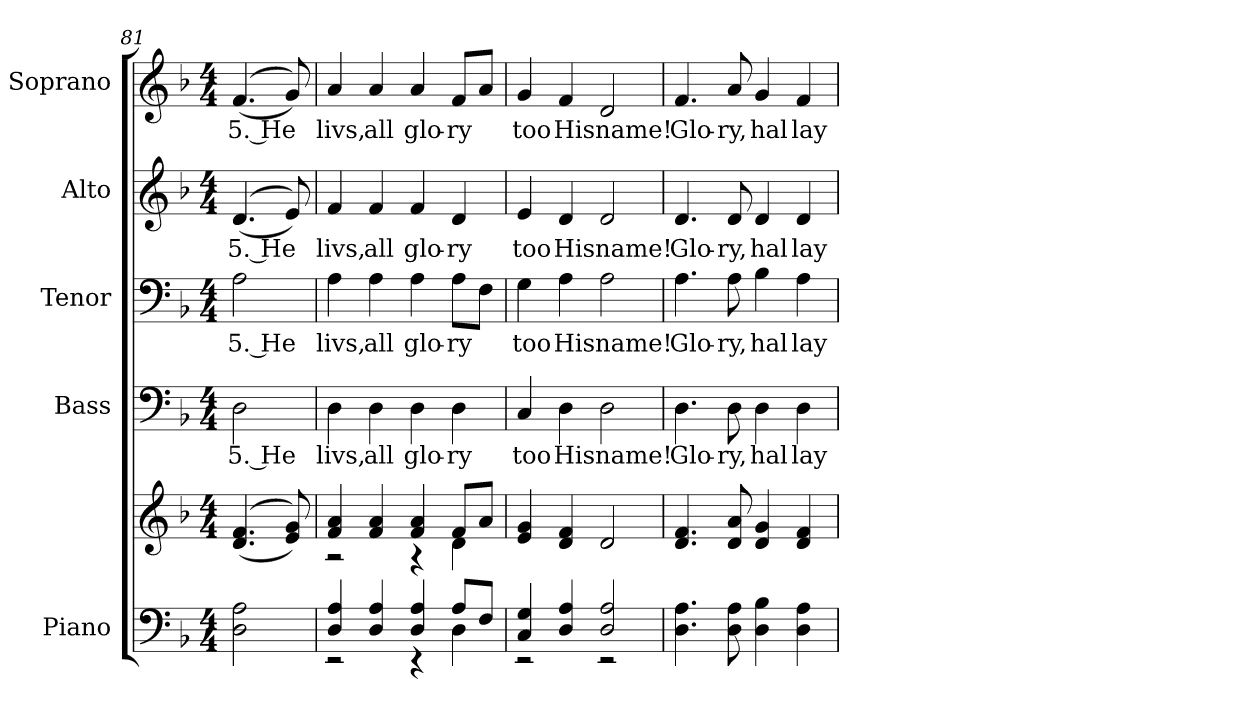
**kern	**kern	**kern	**text	**kern	**text	**kern	**text	**kern	**text
*part5	*part5	*part4	*part4	*part3	*part3	*part2	*part2	*part1	*part1
*staff6	*staff5	*staff4	*staff4	*staff3	*staff3	*staff2	*staff2	*staff1	*staff1
*I"Piano	*	*I"Bass	*	*I"Tenor	*	*I"Alto	*	*I"Soprano	*
*I'Pno.	*	*I'B.	*	*I'T.	*	*I'A.	*	*I'S.	*
*clefF4	*clefG2	*clefF4	*	*clefF4	*	*clefG2	*	*clefG2	*
*k[b-]	*k[b-]	*k[b-]	*	*k[b-]	*	*k[b-]	*	*k[b-]	*
*d:	*d:	*d:	*	*d:	*	*d:	*	*d:	*
*M4/4	*M4/4	*M4/4	*	*M4/4	*	*M4/4	*	*M4/4	*
=81	=81	=81	=81	=81	=81	=81	=81	=81	=81
!	!	!	!LO:LY:b:color=#000000	!	!	!	!	!	!
!	!	!	!	!	!LO:LY:b:color=#000000	!	!	!	!
!	!	!	!	!	!	!	!LO:LY:b:color=#000000	!	!
!	!	!	!	!	!	!	!	!	!LO:LY:b:color=#000000
2Di\ 2Ai	((4.di/ 4.fi	2Di\	5. He	2Ai\	5. He	((4.di/	5. He	((4.fi/	5. He
.	8ei/ 8gi))	.	.	.	.	8ei/))	.	8gi/))	.
=82	=82	=82	=82	=82	=82	=82	=82	=82	=82
*^	*^	*	*	*	*	*	*	*	*
!	!	!	!	!	!LO:LY:b:color=#000000	!	!	!	!	!	!
!	!	!	!	!	!	!	!LO:LY:b:color=#000000	!	!	!	!
!	!	!	!	!	!	!	!	!	!LO:LY:b:color=#000000	!	!
!	!	!	!	!	!	!	!	!	!	!	!LO:LY:b:color=#000000
4Di/ 4Ai	2r	4fi/ 4ai	2r	4Di\	livs,	4Ai\	livs,	4fi/	livs,	4ai/	livs,
!	!	!	!	!	!LO:LY:b:color=#000000	!	!	!	!	!	!
!	!	!	!	!	!	!	!LO:LY:b:color=#000000	!	!	!	!
!	!	!	!	!	!	!	!	!	!LO:LY:b:color=#000000	!	!
!	!	!	!	!	!	!	!	!	!	!	!LO:LY:b:color=#000000
4Di/ 4Ai	.	4fi/ 4ai	.	4Di\	all	4Ai\	all	4fi/	all	4ai/	all
!	!	!	!	!	!LO:LY:b:color=#000000	!	!	!	!	!	!
!	!	!	!	!	!	!	!LO:LY:b:color=#000000	!	!	!	!
!	!	!	!	!	!	!	!	!	!LO:LY:b:color=#000000	!	!
!	!	!	!	!	!	!	!	!	!	!	!LO:LY:b:color=#000000
4Di/ 4Ai	4r	4fi/ 4ai	4r	4Di\	glo-	4Ai\	glo-	4fi/	glo-	4ai/	glo-
!	!	!	!	!	!LO:LY:b:color=#000000	!	!	!	!	!	!
!	!	!	!	!	!	!	!LO:LY:b:color=#000000	!	!	!	!
!	!	!	!	!	!	!	!	!	!LO:LY:b:color=#000000	!	!
!	!	!	!	!	!	!	!	!	!	!	!LO:LY:b:color=#000000
8Ai/L	4Di\	8fi/L	4di\	4Di\	-ry	8Ai\L	-ry	4di/	-ry	8fi/L	-ry
8Fi/J	.	8ai/J	.	.	.	8Fi\J	.	.	.	8ai/J	.
*	*	*v	*v	*	*	*	*	*	*	*	*
!!LO:PB:g=z
=83	=83	=83	=83	=83	=83	=83	=83	=83	=83	=83
!	!	!	!	!LO:LY:b:color=#000000	!	!	!	!	!	!
!	!	!	!	!	!	!LO:LY:b:color=#000000	!	!	!	!
!	!	!	!	!	!	!	!	!LO:LY:b:color=#000000	!	!
!	!	!	!	!	!	!	!	!	!	!LO:LY:b:color=#000000
4Ci/ 4Gi	2r	4ei/ 4gi	4Ci/	too	4Gi\	too	4ei/	too	4gi/	too
!	!	!	!	!LO:LY:b:color=#000000	!	!	!	!	!	!
!	!	!	!	!	!	!LO:LY:b:color=#000000	!	!	!	!
!	!	!	!	!	!	!	!	!LO:LY:b:color=#000000	!	!
!	!	!	!	!	!	!	!	!	!	!LO:LY:b:color=#000000
4Di/ 4Ai	.	4di/ 4fi	4Di\	His	4Ai\	His	4di/	His	4fi/	His
!	!	!	!	!LO:LY:b:color=#000000	!	!	!	!	!	!
!	!	!	!	!	!	!LO:LY:b:color=#000000	!	!	!	!
!	!	!	!	!	!	!	!	!LO:LY:b:color=#000000	!	!
!	!	!	!	!	!	!	!	!	!	!LO:LY:b:color=#000000
2Di/ 2Ai	2r	2di/	2Di\	name!	2Ai\	name!	2di/	name!	2di/	name!
*v	*v	*	*	*	*	*	*	*	*	*
=84	=84	=84	=84	=84	=84	=84	=84	=84	=84
*^	*	*	*	*	*	*	*	*	*
!	!	!	!	!LO:LY:b:color=#000000	!	!	!	!	!	!
*v	*v	*	*	*	*	*	*	*	*	*
*^	*	*	*	*	*	*	*	*	*
!	!	!	!	!	!	!LO:LY:b:color=#000000	!	!	!	!
*v	*v	*	*	*	*	*	*	*	*	*
*^	*	*	*	*	*	*	*	*	*
!	!	!	!	!	!	!	!	!LO:LY:b:color=#000000	!	!
*v	*v	*	*	*	*	*	*	*	*	*
*^	*	*	*	*	*	*	*	*	*
!	!	!	!	!	!	!	!	!	!	!LO:LY:b:color=#000000
*v	*v	*	*	*	*	*	*	*	*	*
4.Di\ 4.Ai	4.di/ 4.fi	4.Di\	Glo-	4.Ai\	Glo-	4.di/	Glo-	4.fi/	Glo-
!	!	!	!LO:LY:b:color=#000000	!	!	!	!	!	!
!	!	!	!	!	!LO:LY:b:color=#000000	!	!	!	!
!	!	!	!	!	!	!	!LO:LY:b:color=#000000	!	!
!	!	!	!	!	!	!	!	!	!LO:LY:b:color=#000000
8Di\ 8Ai	8di/ 8ai	8Di\	-ry,	8Ai\	-ry,	8di/	-ry,	8ai/	-ry,
!	!	!	!LO:LY:b:color=#000000	!	!	!	!	!	!
!	!	!	!	!	!LO:LY:b:color=#000000	!	!	!	!
!	!	!	!	!	!	!	!LO:LY:b:color=#000000	!	!
!	!	!	!	!	!	!	!	!	!LO:LY:b:color=#000000
4Di\ 4B-i	4di/ 4gi	4Di\	hal	4B-i\	hal	4di/	hal	4gi/	hal
!	!	!	!LO:LY:b:color=#000000	!	!	!	!	!	!
!	!	!	!	!	!LO:LY:b:color=#000000	!	!	!	!
!	!	!	!	!	!	!	!LO:LY:b:color=#000000	!	!
!	!	!	!	!	!	!	!	!	!LO:LY:b:color=#000000
4Di\ 4Ai	4di/ 4fi	4Di\	lay	4Ai\	lay	4di/	lay	4fi/	lay
=	=	=	=	=	=	=	=	=	=
*-	*-	*-	*-	*-	*-	*-	*-	*-	*-
